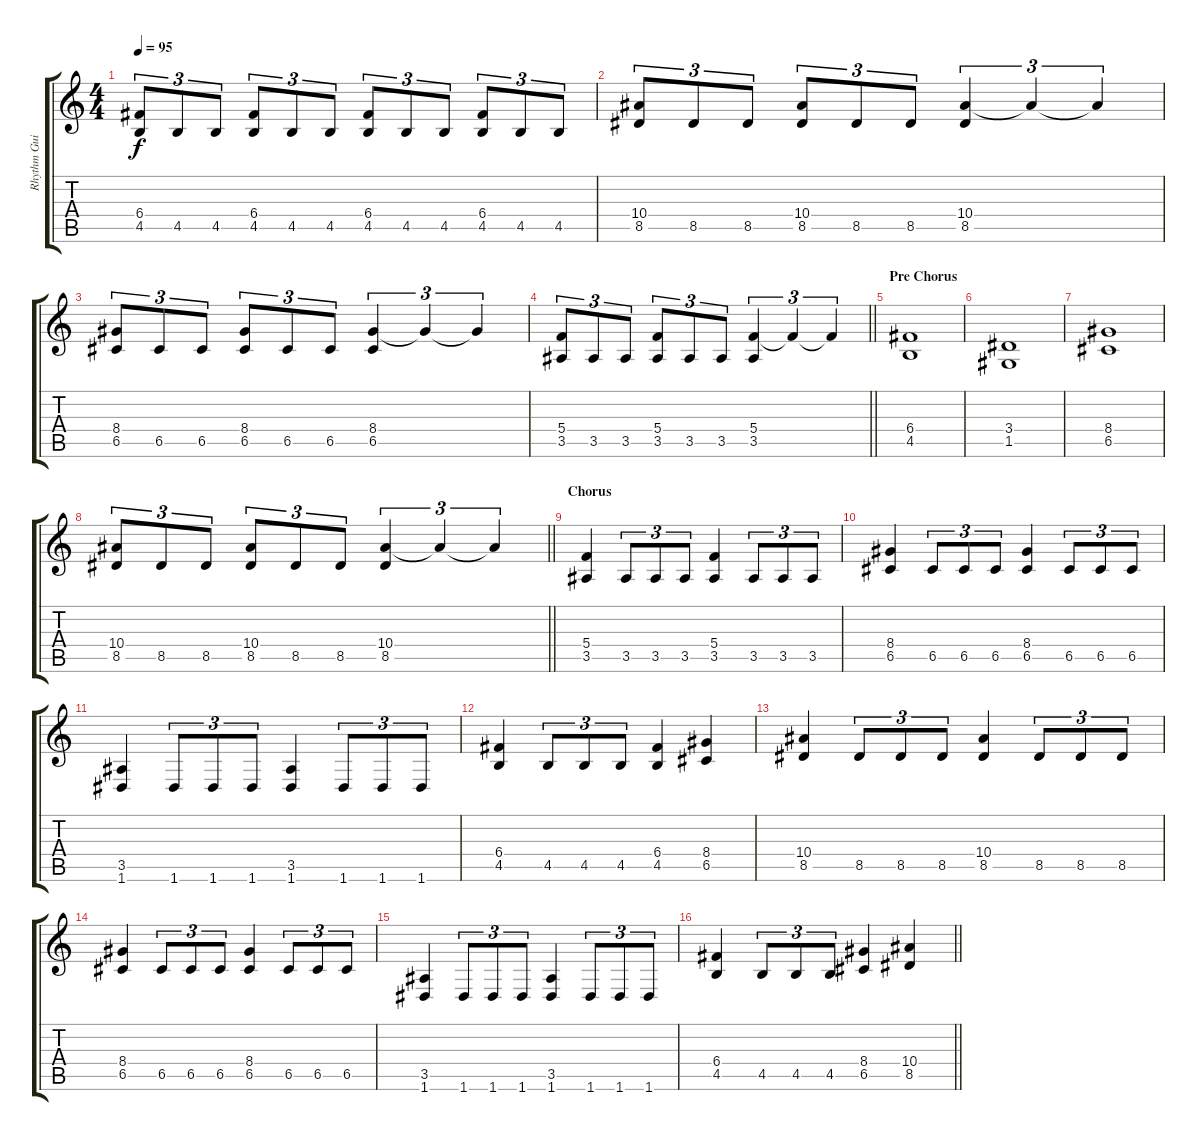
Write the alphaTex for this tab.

\track ("Rhythm Guitar" "Rhythm Gui") {instrument distortionguitar}
\staff {score tabs}
\tuning (D4 A3 F3 C3 G2 D2) {hide}
\ts (4 4)
\tempo 95
\clef g2
\ks c
(6.4 4.5).8{tu (3 2) dy f} 4.5.8{tu (3 2)} 4.5.8{tu (3 2)} (6.4 4.5).8{tu (3 2)} 4.5.8{tu (3 2)} 4.5.8{tu (3 2)} (6.4 4.5).8{tu (3 2)} 4.5.8{tu (3 2)} 4.5.8{tu (3 2)} (6.4 4.5).8{tu (3 2)} 4.5.8{tu (3 2)} 4.5.8{tu (3 2)} |
(10.4 8.5).8{tu (3 2)} 8.5.8{tu (3 2)} 8.5.8{tu (3 2)} (10.4 8.5).8{tu (3 2)} 8.5.8{tu (3 2)} 8.5.8{tu (3 2)} (10.4 8.5).4{tu (3 2)} 10.4{t}.4{tu (3 2)} 10.4{t}.4{tu (3 2)} |
(8.4 6.5).8{tu (3 2)} 6.5.8{tu (3 2)} 6.5.8{tu (3 2)} (8.4 6.5).8{tu (3 2)} 6.5.8{tu (3 2)} 6.5.8{tu (3 2)} (8.4 6.5).4{tu (3 2)} 8.4{t}.4{tu (3 2)} 8.4{t}.4{tu (3 2)} |
\barLineRight lightlight
(5.4 3.5).8{tu (3 2)} 3.5.8{tu (3 2)} 3.5.8{tu (3 2)} (5.4 3.5).8{tu (3 2)} 3.5.8{tu (3 2)} 3.5.8{tu (3 2)} (5.4 3.5).4{tu (3 2)} 5.4{t}.4{tu (3 2)} 5.4{t}.4{tu (3 2)} |
\section ("" "Pre Chorus")
(6.4 4.5).1 |
(3.4 1.5).1 |
(8.4 6.5).1 |
\barLineRight lightlight
(10.4 8.5).8{tu (3 2)} 8.5.8{tu (3 2)} 8.5.8{tu (3 2)} (10.4 8.5).8{tu (3 2)} 8.5.8{tu (3 2)} 8.5.8{tu (3 2)} (10.4 8.5).4{tu (3 2)} 10.4{t}.4{tu (3 2)} 10.4{t}.4{tu (3 2)} |
\section ("" "Chorus")
(5.4 3.5).4 3.5.8{tu (3 2)} 3.5.8{tu (3 2)} 3.5.8{tu (3 2)} (5.4 3.5).4 3.5.8{tu (3 2)} 3.5.8{tu (3 2)} 3.5.8{tu (3 2)} |
(8.4 6.5).4 6.5.8{tu (3 2)} 6.5.8{tu (3 2)} 6.5.8{tu (3 2)} (8.4 6.5).4 6.5.8{tu (3 2)} 6.5.8{tu (3 2)} 6.5.8{tu (3 2)} |
(3.5 1.6).4 1.6.8{tu (3 2)} 1.6.8{tu (3 2)} 1.6.8{tu (3 2)} (3.5 1.6).4 1.6.8{tu (3 2)} 1.6.8{tu (3 2)} 1.6.8{tu (3 2)} |
(6.4 4.5).4 4.5.8{tu (3 2)} 4.5.8{tu (3 2)} 4.5.8{tu (3 2)} (6.4 4.5).4 (8.4 6.5).4 |
(10.4 8.5).4 8.5.8{tu (3 2)} 8.5.8{tu (3 2)} 8.5.8{tu (3 2)} (10.4 8.5).4 8.5.8{tu (3 2)} 8.5.8{tu (3 2)} 8.5.8{tu (3 2)} |
(8.4 6.5).4 6.5.8{tu (3 2)} 6.5.8{tu (3 2)} 6.5.8{tu (3 2)} (8.4 6.5).4 6.5.8{tu (3 2)} 6.5.8{tu (3 2)} 6.5.8{tu (3 2)} |
(3.5 1.6).4 1.6.8{tu (3 2)} 1.6.8{tu (3 2)} 1.6.8{tu (3 2)} (3.5 1.6).4 1.6.8{tu (3 2)} 1.6.8{tu (3 2)} 1.6.8{tu (3 2)} |
\barLineRight lightlight
(6.4 4.5).4 4.5.8{tu (3 2)} 4.5.8{tu (3 2)} 4.5.8{tu (3 2)} (8.4 6.5).4 (10.4 8.5).4
